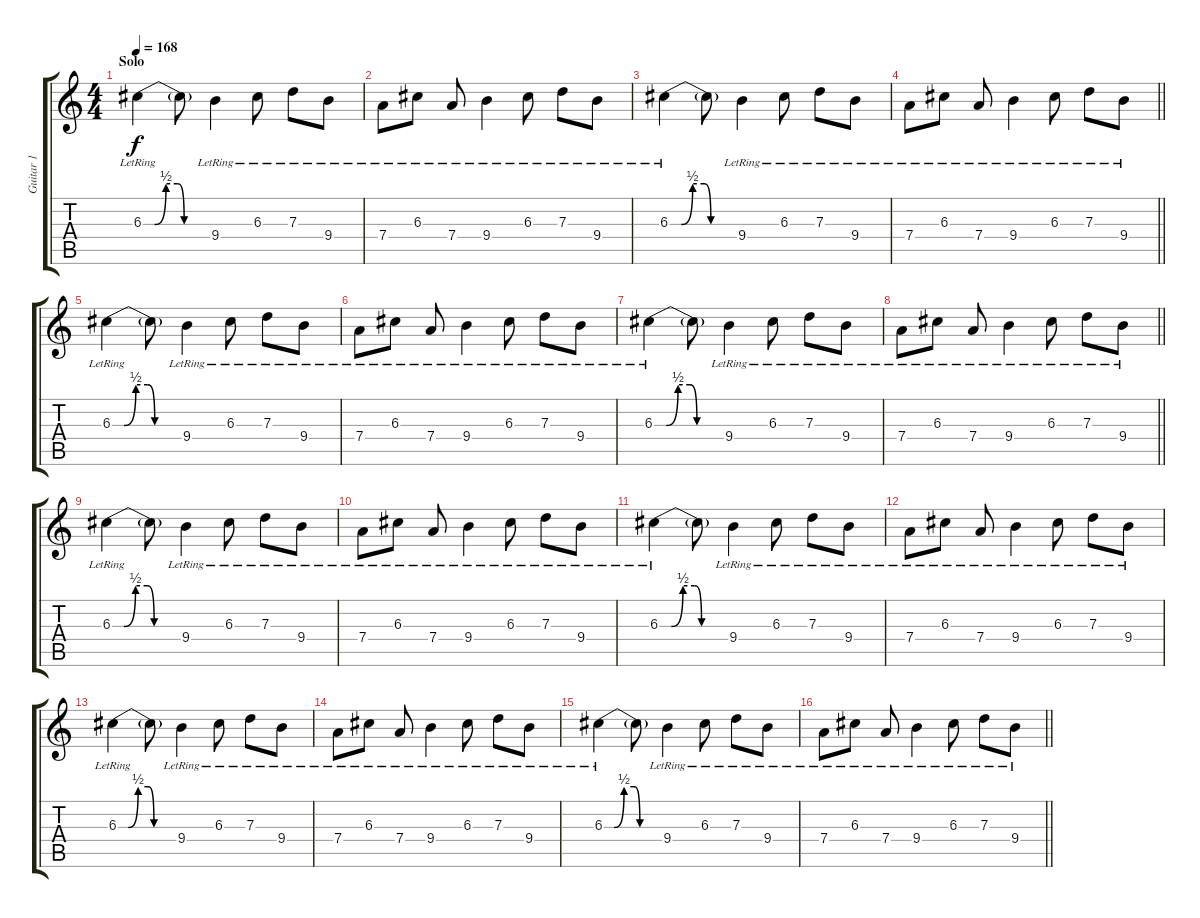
\track ("Guitar 1" "Guitar 1") {instrument acousticguitarsteel}
\staff {score tabs}
\tuning (E4 B3 G3 D3 A2 E2) {hide}
\ts (4 4)
\section ("" "Solo")
\tempo 168
\clef g2
\ks c
6.3{be (custom 0 0 10 0 20 2 30 2 36 0 60 0) lr}.4{dy f instrument electricguitarclean} 6.3{t}.8 9.4{lr}.4 6.3{lr}.8 7.3{lr}.8 9.4{lr}.8 |
7.4{lr}.8 6.3{lr}.8 7.4{lr}.8 9.4{lr}.4 6.3{lr}.8 7.3{lr}.8 9.4{lr}.8 |
6.3{be (custom 0 0 10 0 20 2 30 2 36 0 60 0) lr}.4 6.3{t}.8 9.4{lr}.4 6.3{lr}.8 7.3{lr}.8 9.4{lr}.8 |
\barLineRight lightlight
7.4{lr}.8 6.3{lr}.8 7.4{lr}.8 9.4{lr}.4 6.3{lr}.8 7.3{lr}.8 9.4{lr}.8 |
6.3{be (custom 0 0 10 0 20 2 30 2 36 0 60 0) lr}.4 6.3{t}.8 9.4{lr}.4 6.3{lr}.8 7.3{lr}.8 9.4{lr}.8 |
7.4{lr}.8 6.3{lr}.8 7.4{lr}.8 9.4{lr}.4 6.3{lr}.8 7.3{lr}.8 9.4{lr}.8 |
6.3{be (custom 0 0 10 0 20 2 30 2 36 0 60 0) lr}.4 6.3{t}.8 9.4{lr}.4 6.3{lr}.8 7.3{lr}.8 9.4{lr}.8 |
\barLineRight lightlight
7.4{lr}.8 6.3{lr}.8 7.4{lr}.8 9.4{lr}.4 6.3{lr}.8 7.3{lr}.8 9.4{lr}.8 |
6.3{be (custom 0 0 10 0 20 2 30 2 36 0 60 0) lr}.4{instrument electricguitarclean} 6.3{t}.8 9.4{lr}.4 6.3{lr}.8 7.3{lr}.8 9.4{lr}.8 |
7.4{lr}.8 6.3{lr}.8 7.4{lr}.8 9.4{lr}.4 6.3{lr}.8 7.3{lr}.8 9.4{lr}.8 |
6.3{be (custom 0 0 10 0 20 2 30 2 36 0 60 0) lr}.4 6.3{t}.8 9.4{lr}.4 6.3{lr}.8 7.3{lr}.8 9.4{lr}.8 |
7.4{lr}.8 6.3{lr}.8 7.4{lr}.8 9.4{lr}.4 6.3{lr}.8 7.3{lr}.8 9.4{lr}.8 |
6.3{be (custom 0 0 10 0 20 2 30 2 36 0 60 0) lr}.4 6.3{t}.8 9.4{lr}.4 6.3{lr}.8 7.3{lr}.8 9.4{lr}.8 |
7.4{lr}.8 6.3{lr}.8 7.4{lr}.8 9.4{lr}.4 6.3{lr}.8 7.3{lr}.8 9.4{lr}.8 |
6.3{be (custom 0 0 10 0 20 2 30 2 36 0 60 0) lr}.4 6.3{t}.8 9.4{lr}.4 6.3{lr}.8 7.3{lr}.8 9.4{lr}.8 |
\barLineRight lightlight
7.4{lr}.8 6.3{lr}.8 7.4{lr}.8 9.4{lr}.4 6.3{lr}.8 7.3{lr}.8 9.4{lr}.8
